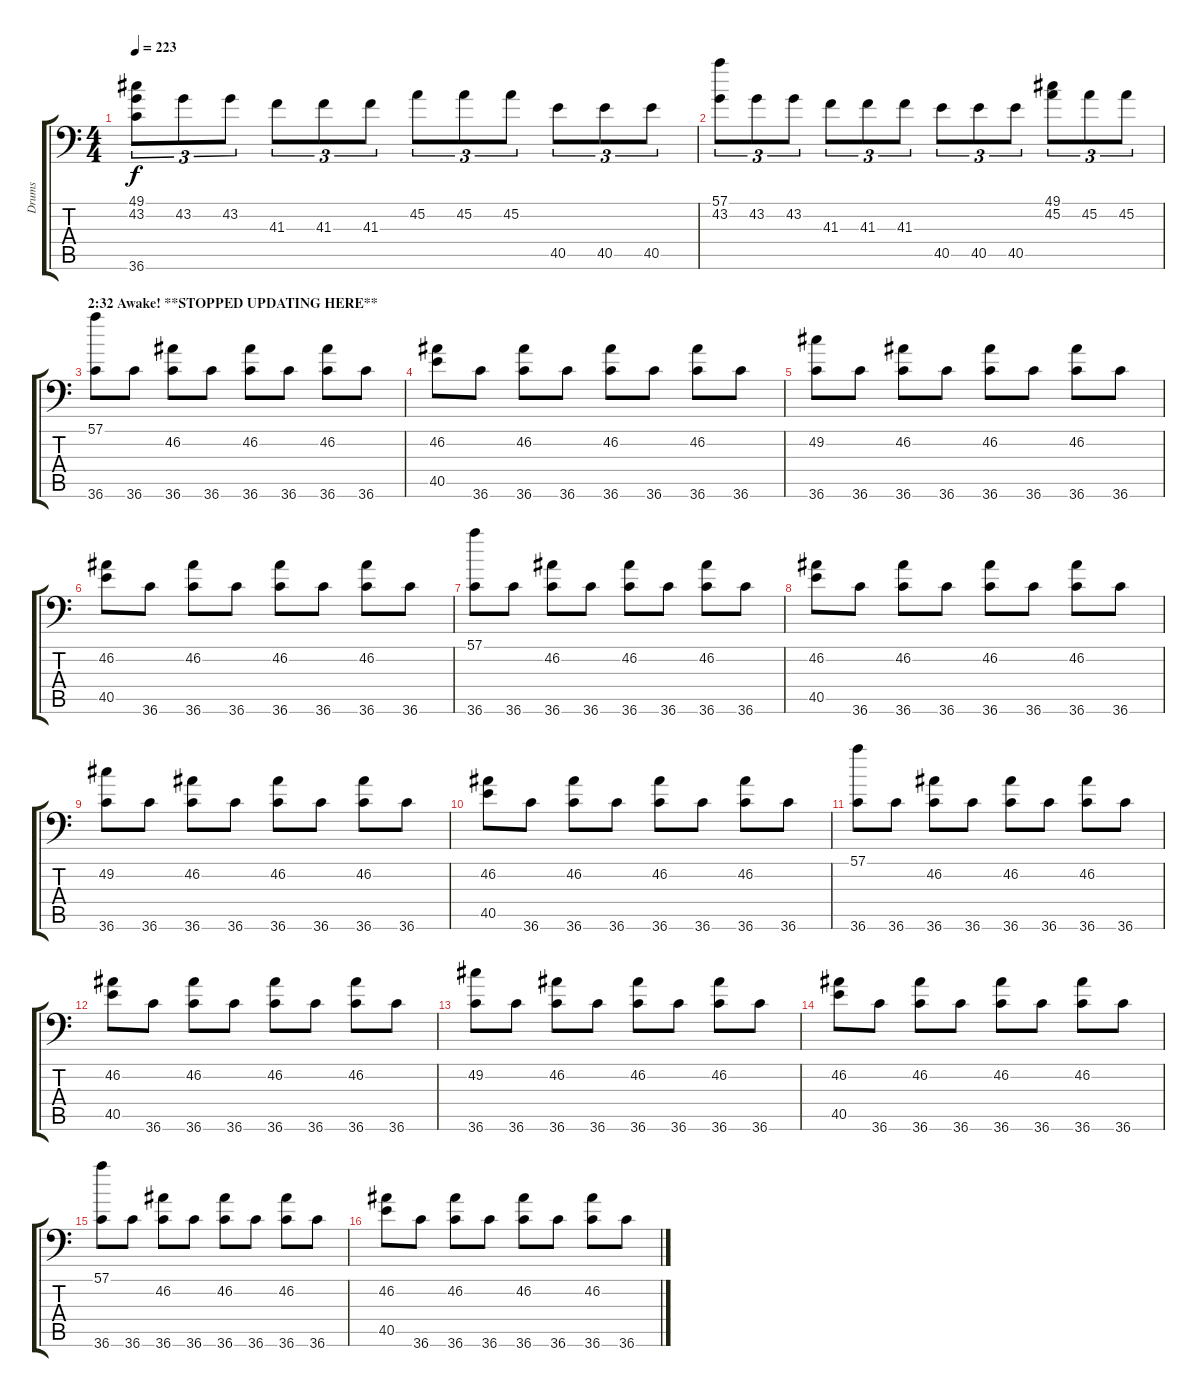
\track ("Drums" "Drums") {instrument acousticgrandpiano}
\staff {score tabs}
\tuning (C-1 C-1 C-1 C-1 C-1 C-1) {hide}
\ts (4 4)
\tempo 223
\clef f4
\ks c
(49.1 43.2 36.6).8{tu (3 2) dy f} 43.2.8{tu (3 2)} 43.2.8{tu (3 2)} 41.3.8{tu (3 2)} 41.3.8{tu (3 2)} 41.3.8{tu (3 2)} 45.2.8{tu (3 2)} 45.2.8{tu (3 2)} 45.2.8{tu (3 2)} 40.5.8{tu (3 2)} 40.5.8{tu (3 2)} 40.5.8{tu (3 2)} |
(57.1 43.2).8{tu (3 2)} 43.2.8{tu (3 2)} 43.2.8{tu (3 2)} 41.3.8{tu (3 2)} 41.3.8{tu (3 2)} 41.3.8{tu (3 2)} 40.5.8{tu (3 2)} 40.5.8{tu (3 2)} 40.5.8{tu (3 2)} (49.1 45.2).8{tu (3 2)} 45.2.8{tu (3 2)} 45.2.8{tu (3 2)} |
\section ("" "2:32 Awake! **STOPPED UPDATING HERE**")
(57.1 36.6).8 36.6.8 (46.2 36.6).8 36.6.8 (46.2 36.6).8 36.6.8 (46.2 36.6).8 36.6.8 |
(46.2 40.5).8 36.6.8 (46.2 36.6).8 36.6.8 (46.2 36.6).8 36.6.8 (46.2 36.6).8 36.6.8 |
(49.2 36.6).8 36.6.8 (46.2 36.6).8 36.6.8 (46.2 36.6).8 36.6.8 (46.2 36.6).8 36.6.8 |
(46.2 40.5).8 36.6.8 (46.2 36.6).8 36.6.8 (46.2 36.6).8 36.6.8 (46.2 36.6).8 36.6.8 |
(57.1 36.6).8 36.6.8 (46.2 36.6).8 36.6.8 (46.2 36.6).8 36.6.8 (46.2 36.6).8 36.6.8 |
(46.2 40.5).8 36.6.8 (46.2 36.6).8 36.6.8 (46.2 36.6).8 36.6.8 (46.2 36.6).8 36.6.8 |
(49.2 36.6).8 36.6.8 (46.2 36.6).8 36.6.8 (46.2 36.6).8 36.6.8 (46.2 36.6).8 36.6.8 |
(46.2 40.5).8 36.6.8 (46.2 36.6).8 36.6.8 (46.2 36.6).8 36.6.8 (46.2 36.6).8 36.6.8 |
(57.1 36.6).8 36.6.8 (46.2 36.6).8 36.6.8 (46.2 36.6).8 36.6.8 (46.2 36.6).8 36.6.8 |
(46.2 40.5).8 36.6.8 (46.2 36.6).8 36.6.8 (46.2 36.6).8 36.6.8 (46.2 36.6).8 36.6.8 |
(49.2 36.6).8 36.6.8 (46.2 36.6).8 36.6.8 (46.2 36.6).8 36.6.8 (46.2 36.6).8 36.6.8 |
(46.2 40.5).8 36.6.8 (46.2 36.6).8 36.6.8 (46.2 36.6).8 36.6.8 (46.2 36.6).8 36.6.8 |
(57.1 36.6).8 36.6.8 (46.2 36.6).8 36.6.8 (46.2 36.6).8 36.6.8 (46.2 36.6).8 36.6.8 |
(46.2 40.5).8 36.6.8 (46.2 36.6).8 36.6.8 (46.2 36.6).8 36.6.8 (46.2 36.6).8 36.6.8
